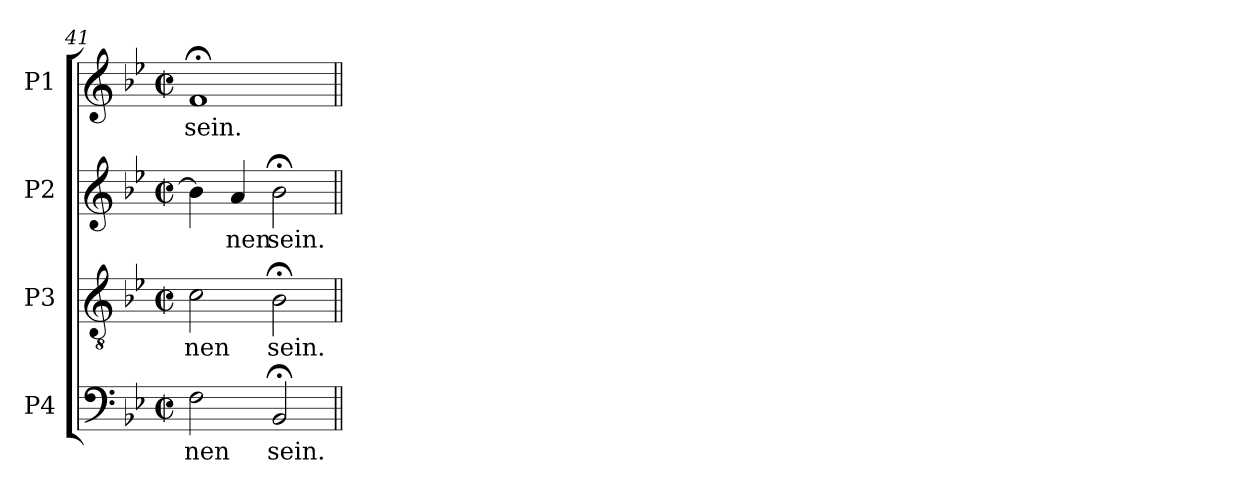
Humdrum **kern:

**kern	**text	**kern	**text	**kern	**text	**kern	**text
*part4	*part4	*part3	*part3	*part2	*part2	*part1	*part1
*staff4	*staff4	*staff3	*staff3	*staff2	*staff2	*staff1	*staff1
*I"P4	*	*I"P3	*	*I"P2	*	*I"P1	*
*clefF4	*	*clefGv2	*	*clefG2	*	*clefG2	*
*	*	*ITrd7c12	*	*	*	*	*
*k[b-e-]	*	*k[b-e-]	*	*k[b-e-]	*	*k[b-e-]	*
*B-:	*	*B-:	*	*B-:	*	*B-:	*
*M2/2	*	*M2/2	*	*M2/2	*	*M2/2	*
*met(c|)	*	*met(c|)	*	*met(c|)	*	*met(c|)	*
=41	=41	=41	=41	=41	=41	=41	=41
!	!LO:LY:b:color=#000000	!	!	!	!	!	!
!	!	!	!LO:LY:b:color=#000000	!	!	!	!
!	!	!	!	!	!	!	!LO:LY:b:color=#000000
2Fi\	-nen	2Ci\	-nen	4b-i\]	.	1f;i	sein.
!	!	!	!	!	!LO:LY:b:color=#000000	!	!
.	.	.	.	4ai/	-nen	.	.
!	!LO:LY:b:color=#000000	!	!	!	!	!	!
!	!	!	!LO:LY:b:color=#000000	!	!	!	!
!	!	!	!	!	!LO:LY:b:color=#000000	!	!
2BB-;i/	sein.	2BB-;i\	sein.	2b-;i\	sein.	.	.
=||	=||	=||	=||	=||	=||	=||	=||
*-	*-	*-	*-	*-	*-	*-	*-
